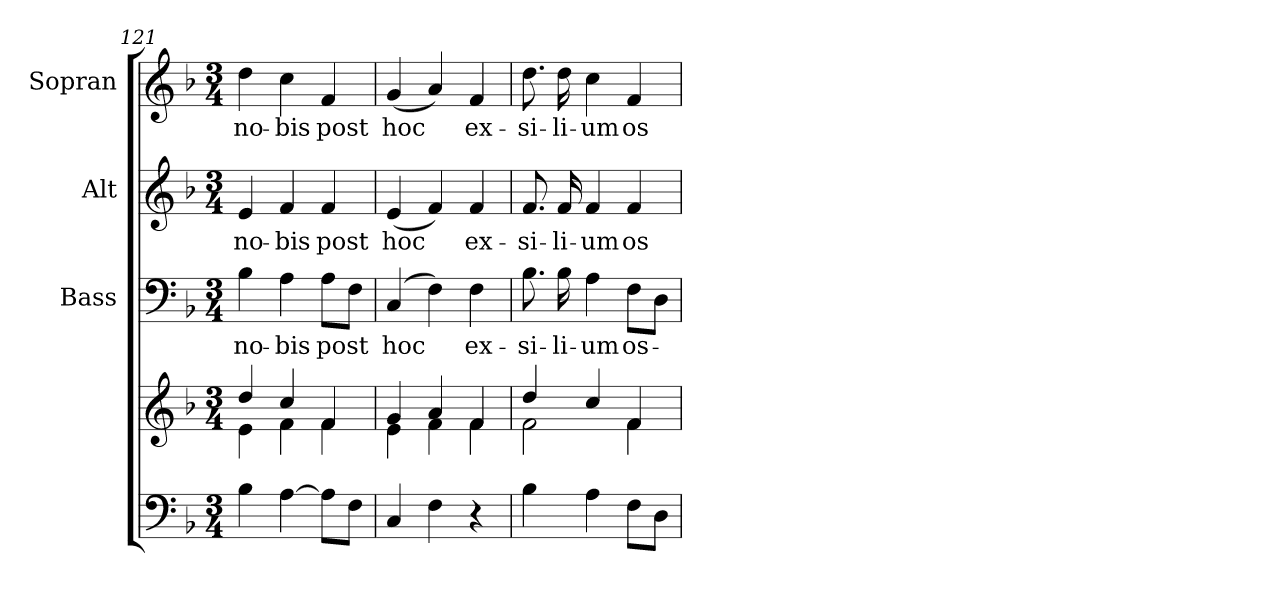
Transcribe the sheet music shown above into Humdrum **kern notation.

**kern	**kern	**kern	**text	**kern	**text	**kern	**text
*part4	*part4	*part3	*part3	*part2	*part2	*part1	*part1
*staff5	*staff4	*staff3	*staff3	*staff2	*staff2	*staff1	*staff1
*	*	*I"Bass	*	*I"Alt	*	*I"Sopran	*
*	*	*I'B.	*	*I'A.	*	*I'S.	*
*clefF4	*clefG2	*clefF4	*	*clefG2	*	*clefG2	*
*k[b-]	*k[b-]	*k[b-]	*	*k[b-]	*	*k[b-]	*
*F:	*F:	*F:	*	*F:	*	*F:	*
*M3/4	*M3/4	*M3/4	*	*M3/4	*	*M3/4	*
=121	=121	=121	=121	=121	=121	=121	=121
*	*^	*	*	*	*	*	*
!	!	!	!	!LO:LY:b	!	!LO:LY:b	!	!LO:LY:b
4B-\	4dd/	4e\	4B-\	no-	4e/	no-	4dd\	no-
!	!	!	!	!LO:LY:b	!	!LO:LY:b	!	!LO:LY:b
[4A\	4cc/	4f\	4A\	-bis	4f/	-bis	4cc\	-bis
!	!	!	!	!LO:LY:b	!	!LO:LY:b	!	!LO:LY:b
8A\L]	4f/	4f\	8A\L	post	4f/	post	4f/	post
8F\J	.	.	8F\J	.	.	.	.	.
!!LO:LB:g=z
=122	=122	=122	=122	=122	=122	=122	=122	=122
!	!	!	!	!LO:LY:b	!	!LO:LY:b	!	!LO:LY:b
4C/	4g/	4e\	(4C/	hoc	(<4e/	hoc	(<4g/	hoc
4F\	4a/	4f\	4F\)	.	4f/)	.	4a/)	.
!	!	!	!	!LO:LY:b	!	!LO:LY:b	!	!LO:LY:b
4r	4f/	4f\	4F\	ex-	4f/	ex-	4f/	ex-
=123	=123	=123	=123	=123	=123	=123	=123	=123
!	!	!	!	!LO:LY:b	!	!LO:LY:b	!	!LO:LY:b
4B-\	4dd/	2f\	8.B-\	-si-	8.f/	-si-	8.dd\	-si-
!	!	!	!	!LO:LY:b	!	!LO:LY:b	!	!LO:LY:b
.	.	.	16B-\	-li-	16f/	-li-	16dd\	-li-
!	!	!	!	!LO:LY:b	!	!LO:LY:b	!	!LO:LY:b
4A\	4cc/	.	4A\	-um	4f/	-um	4cc\	-um
!	!	!	!	!LO:LY:b	!	!LO:LY:b	!	!LO:LY:b
8F\L	4f/	4f\	8F\L	os-	4f/	os-	4f/	os-
8D\J	.	.	8D\J	.	.	.	.	.
*	*v	*v	*	*	*	*	*	*
=	=	=	=	=	=	=	=
*-	*-	*-	*-	*-	*-	*-	*-
